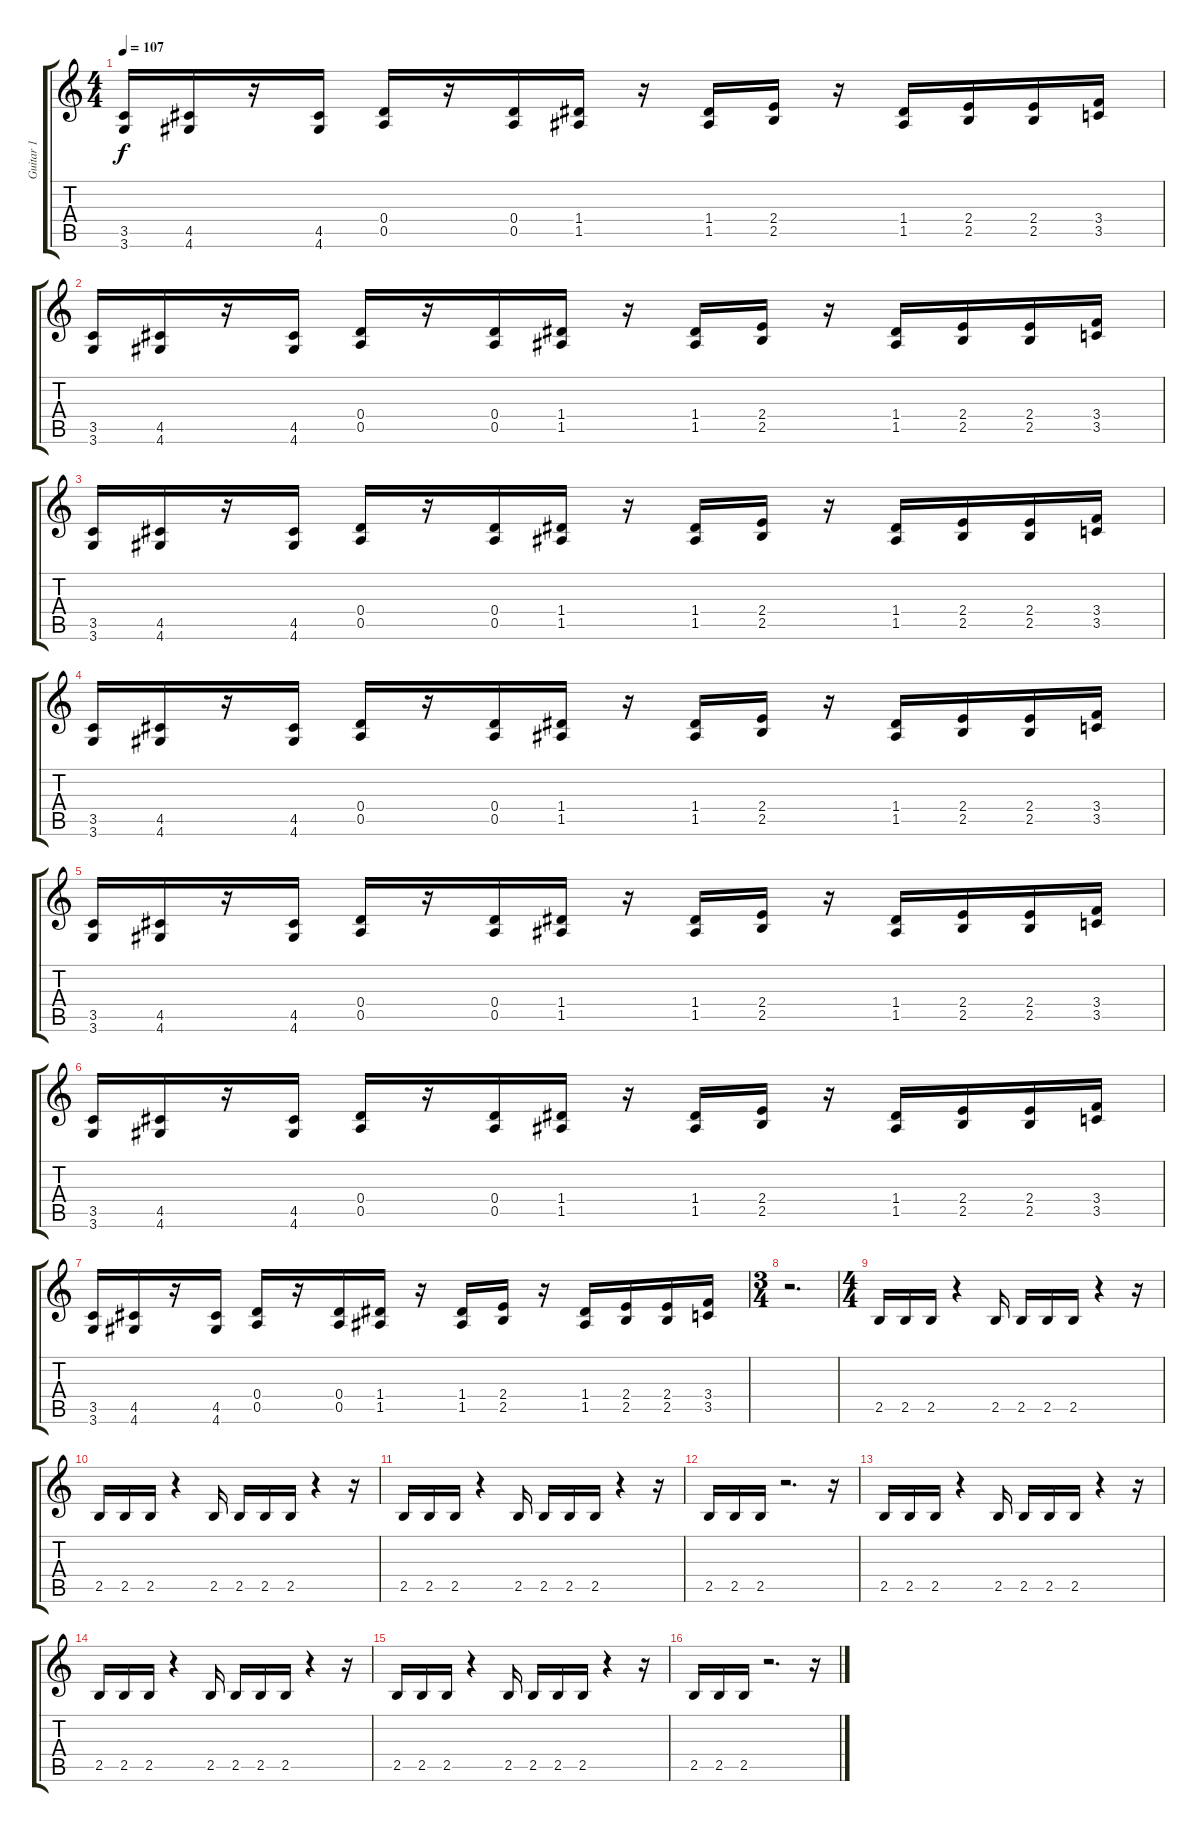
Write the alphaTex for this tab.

\track ("Guitar 1" "Guitar 1") {instrument overdrivenguitar}
\staff {score tabs}
\tuning (E4 B3 G3 D3 A2 E2) {hide}
\ts (4 4)
\tempo 107
\clef g2
\ks c
(3.5 3.6).16{dy f} (4.5 4.6).16 r.16 (4.5 4.6).16 (0.4 0.5).16 r.16 (0.4 0.5).16 (1.4 1.5).16 r.16 (1.4 1.5).16 (2.4 2.5).16 r.16 (1.4 1.5).16 (2.4 2.5).16 (2.4 2.5).16 (3.4 3.5).16 |
(3.5 3.6).16 (4.5 4.6).16 r.16 (4.5 4.6).16 (0.4 0.5).16 r.16 (0.4 0.5).16 (1.4 1.5).16 r.16 (1.4 1.5).16 (2.4 2.5).16 r.16 (1.4 1.5).16 (2.4 2.5).16 (2.4 2.5).16 (3.4 3.5).16 |
(3.5 3.6).16 (4.5 4.6).16 r.16 (4.5 4.6).16 (0.4 0.5).16 r.16 (0.4 0.5).16 (1.4 1.5).16 r.16 (1.4 1.5).16 (2.4 2.5).16 r.16 (1.4 1.5).16 (2.4 2.5).16 (2.4 2.5).16 (3.4 3.5).16 |
(3.5 3.6).16 (4.5 4.6).16 r.16 (4.5 4.6).16 (0.4 0.5).16 r.16 (0.4 0.5).16 (1.4 1.5).16 r.16 (1.4 1.5).16 (2.4 2.5).16 r.16 (1.4 1.5).16 (2.4 2.5).16 (2.4 2.5).16 (3.4 3.5).16 |
(3.5 3.6).16 (4.5 4.6).16 r.16 (4.5 4.6).16 (0.4 0.5).16 r.16 (0.4 0.5).16 (1.4 1.5).16 r.16 (1.4 1.5).16 (2.4 2.5).16 r.16 (1.4 1.5).16 (2.4 2.5).16 (2.4 2.5).16 (3.4 3.5).16 |
(3.5 3.6).16 (4.5 4.6).16 r.16 (4.5 4.6).16 (0.4 0.5).16 r.16 (0.4 0.5).16 (1.4 1.5).16 r.16 (1.4 1.5).16 (2.4 2.5).16 r.16 (1.4 1.5).16 (2.4 2.5).16 (2.4 2.5).16 (3.4 3.5).16 |
(3.5 3.6).16 (4.5 4.6).16 r.16 (4.5 4.6).16 (0.4 0.5).16 r.16 (0.4 0.5).16 (1.4 1.5).16 r.16 (1.4 1.5).16 (2.4 2.5).16 r.16 (1.4 1.5).16 (2.4 2.5).16 (2.4 2.5).16 (3.4 3.5).16 |
\ts (3 4)
r.2{d} |
\ts (4 4)
2.5.16 2.5.16 2.5.16 r.4 2.5.16 2.5.16 2.5.16 2.5.16 r.4 r.16 |
2.5.16 2.5.16 2.5.16 r.4 2.5.16 2.5.16 2.5.16 2.5.16 r.4 r.16 |
2.5.16 2.5.16 2.5.16 r.4 2.5.16 2.5.16 2.5.16 2.5.16 r.4 r.16 |
2.5.16 2.5.16 2.5.16 r.2{d} r.16 |
2.5.16 2.5.16 2.5.16 r.4 2.5.16 2.5.16 2.5.16 2.5.16 r.4 r.16 |
2.5.16 2.5.16 2.5.16 r.4 2.5.16 2.5.16 2.5.16 2.5.16 r.4 r.16 |
2.5.16 2.5.16 2.5.16 r.4 2.5.16 2.5.16 2.5.16 2.5.16 r.4 r.16 |
2.5.16 2.5.16 2.5.16 r.2{d} r.16
